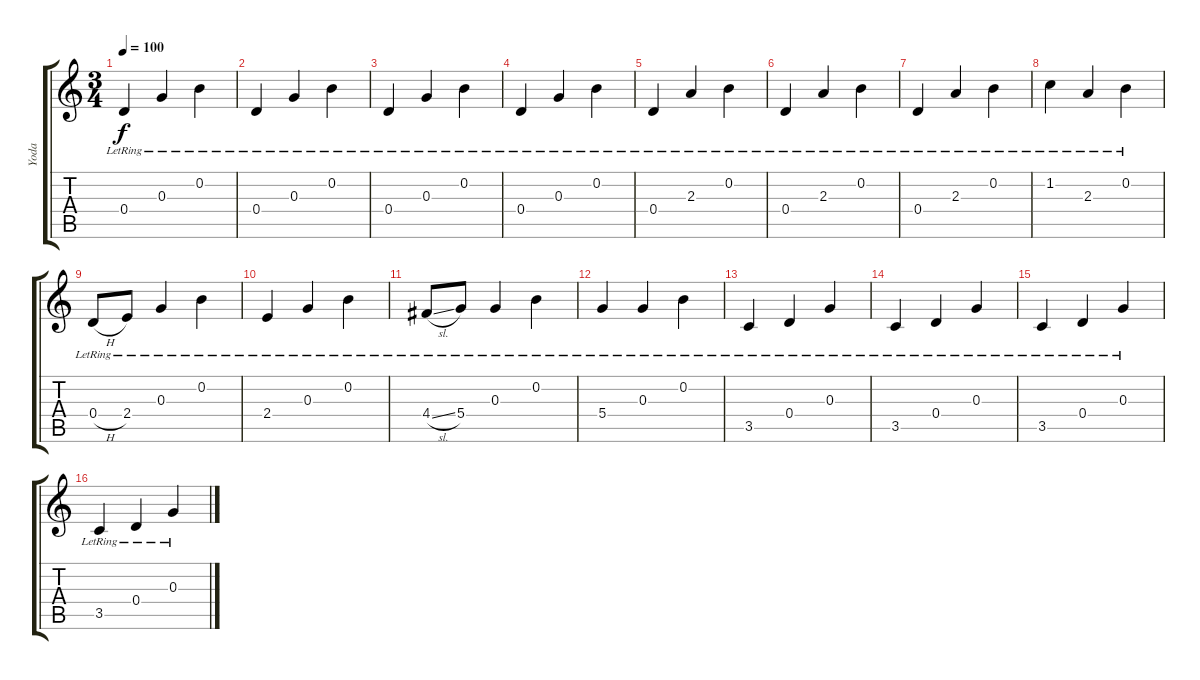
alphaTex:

\track ("Yoda" "Yoda") {instrument electricguitarjazz}
\staff {score tabs}
\tuning (E4 B3 G3 D3 A2 E2) {hide}
\ts (3 4)
\tempo 100
\clef g2
\ks c
0.4{lr}.4{dy f} 0.3{lr}.4 0.2{lr}.4 |
0.4{lr}.4 0.3{lr}.4 0.2{lr}.4 |
0.4{lr}.4 0.3{lr}.4 0.2{lr}.4 |
0.4{lr}.4 0.3{lr}.4 0.2{lr}.4 |
0.4{lr}.4 2.3{lr}.4 0.2{lr}.4 |
0.4{lr}.4 2.3{lr}.4 0.2{lr}.4 |
0.4{lr}.4 2.3{lr}.4 0.2{lr}.4 |
1.2{lr}.4 2.3{lr}.4 0.2{lr}.4 |
0.4{h lr}.8 2.4{lr}.8 0.3{lr}.4 0.2{lr}.4 |
2.4{lr}.4 0.3{lr}.4 0.2{lr}.4 |
4.4{sl lr}.8 5.4{lr}.8 0.3{lr}.4 0.2{lr}.4 |
5.4{lr}.4 0.3{lr}.4 0.2{lr}.4 |
3.5{lr}.4 0.4{lr}.4 0.3{lr}.4 |
3.5{lr}.4 0.4{lr}.4 0.3{lr}.4 |
3.5{lr}.4 0.4{lr}.4 0.3{lr}.4 |
3.5{lr}.4 0.4{lr}.4 0.3{lr}.4
